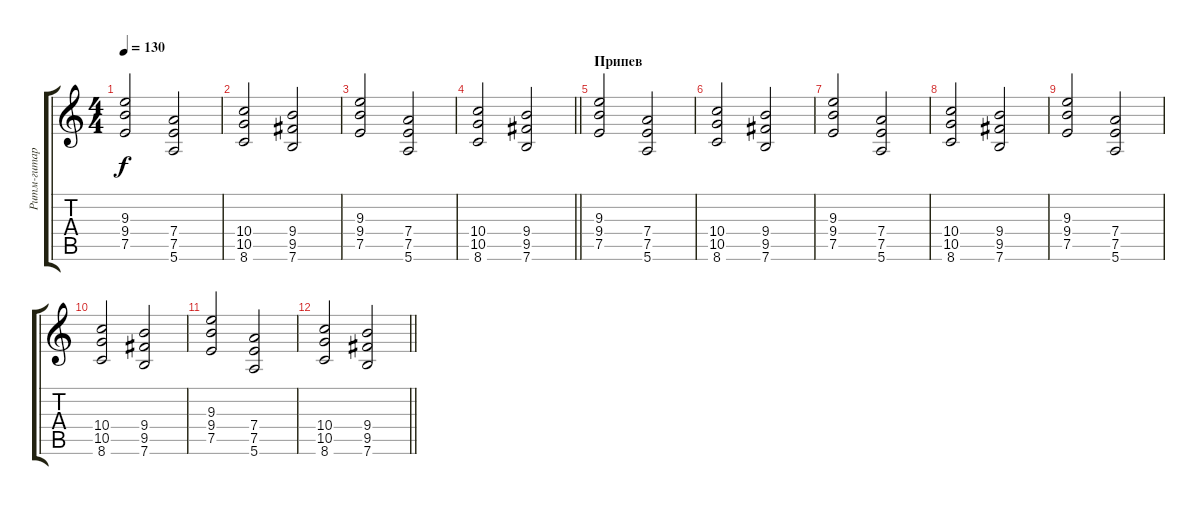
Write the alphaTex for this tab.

\track ("Ритм-гитара 2" "Ритм-гитар") {instrument distortionguitar}
\staff {score tabs}
\tuning (E4 B3 G3 D3 A2 E2) {hide}
\ts (4 4)
\tempo 130
\clef g2
\ks c
(9.3 9.4 7.5).2{dy f} (7.4 7.5 5.6).2 |
(10.4 10.5 8.6).2 (9.4 9.5 7.6).2 |
(9.3 9.4 7.5).2 (7.4 7.5 5.6).2 |
\barLineRight lightlight
(10.4 10.5 8.6).2 (9.4 9.5 7.6).2 |
\section ("" "Припев")
(9.3 9.4 7.5).2 (7.4 7.5 5.6).2 |
(10.4 10.5 8.6).2 (9.4 9.5 7.6).2 |
(9.3 9.4 7.5).2 (7.4 7.5 5.6).2 |
(10.4 10.5 8.6).2 (9.4 9.5 7.6).2 |
(9.3 9.4 7.5).2{volume 9} (7.4 7.5 5.6).2 |
(10.4 10.5 8.6).2{volume 7} (9.4 9.5 7.6).2 |
(9.3 9.4 7.5).2{volume 5} (7.4 7.5 5.6).2 |
\barLineRight lightlight
(10.4 10.5 8.6).2{volume 3} (9.4 9.5 7.6).2
